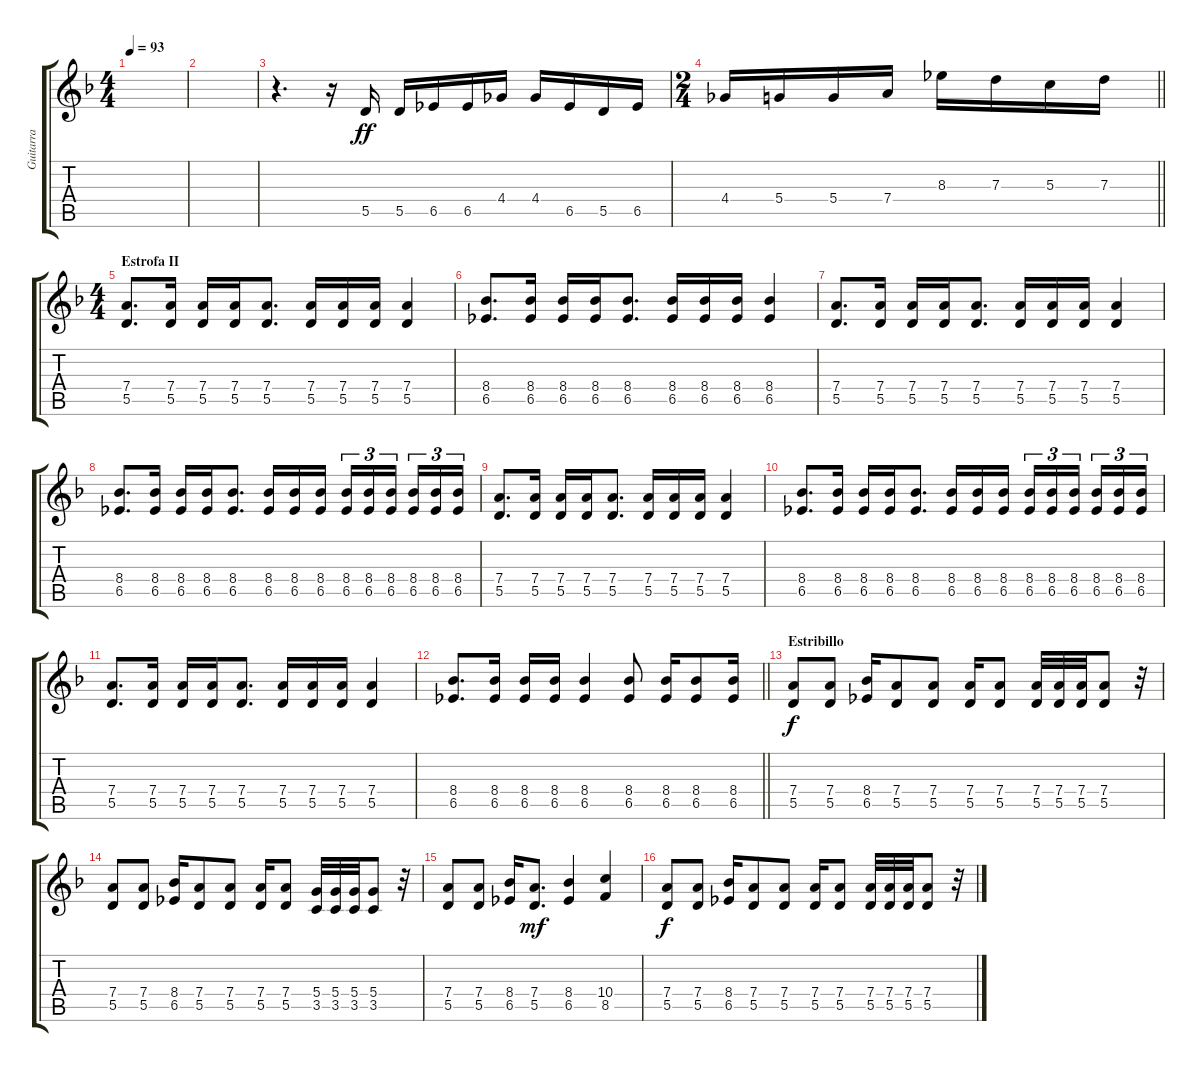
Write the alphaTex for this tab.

\track ("Guitarra" "Guitarra") {instrument distortionguitar}
\staff {score tabs}
\tuning (E4 B3 G3 D3 A2 E2) {hide}
\ts (4 4)
\tempo 93
\clef g2
\ks dminor
|
|
r.4{d} r.16 5.5.16{dy ff volume 10 balance 12} 5.5.16 6.5.16 6.5.16 4.4.16 4.4.16 6.5.16 5.5.16 6.5.16 |
\ts (2 4)
\barLineRight lightlight
4.4.16 5.4.16 5.4.16 7.4.16 8.3.16 7.3.16 5.3.16 7.3.16 |
\ts (4 4)
\section ("" "Estrofa II")
(7.4 5.5).8{d volume 12 balance 12} (7.4 5.5).16 (7.4 5.5).16 (7.4 5.5).16 (7.4 5.5).8{d} (7.4 5.5).16 (7.4 5.5).16 (7.4 5.5).16 (7.4 5.5).4 |
(8.4 6.5).8{d} (8.4 6.5).16 (8.4 6.5).16 (8.4 6.5).16 (8.4 6.5).8{d} (8.4 6.5).16 (8.4 6.5).16 (8.4 6.5).16 (8.4 6.5).4 |
(7.4 5.5).8{d} (7.4 5.5).16 (7.4 5.5).16 (7.4 5.5).16 (7.4 5.5).8{d} (7.4 5.5).16 (7.4 5.5).16 (7.4 5.5).16 (7.4 5.5).4 |
(8.4 6.5).8{d} (8.4 6.5).16 (8.4 6.5).16 (8.4 6.5).16 (8.4 6.5).8{d} (8.4 6.5).16 (8.4 6.5).16 (8.4 6.5).16 (8.4 6.5).16{tu (3 2)} (8.4 6.5).16{tu (3 2)} (8.4 6.5).16{tu (3 2) beam splitsecondary} (8.4 6.5).16{tu (3 2)} (8.4 6.5).16{tu (3 2)} (8.4 6.5).16{tu (3 2)} |
(7.4 5.5).8{d} (7.4 5.5).16 (7.4 5.5).16 (7.4 5.5).16 (7.4 5.5).8{d} (7.4 5.5).16 (7.4 5.5).16 (7.4 5.5).16 (7.4 5.5).4 |
(8.4 6.5).8{d} (8.4 6.5).16 (8.4 6.5).16 (8.4 6.5).16 (8.4 6.5).8{d} (8.4 6.5).16 (8.4 6.5).16 (8.4 6.5).16 (8.4 6.5).16{tu (3 2)} (8.4 6.5).16{tu (3 2)} (8.4 6.5).16{tu (3 2) beam splitsecondary} (8.4 6.5).16{tu (3 2)} (8.4 6.5).16{tu (3 2)} (8.4 6.5).16{tu (3 2)} |
(7.4 5.5).8{d} (7.4 5.5).16 (7.4 5.5).16 (7.4 5.5).16 (7.4 5.5).8{d} (7.4 5.5).16 (7.4 5.5).16 (7.4 5.5).16 (7.4 5.5).4 |
\barLineRight lightlight
(8.4 6.5).8{d} (8.4 6.5).16 (8.4 6.5).16 (8.4 6.5).16 (8.4 6.5).4 (8.4 6.5).8 (8.4 6.5).16 (8.4 6.5).8 (8.4 6.5).16 |
\section ("" "Estribillo")
(7.4 5.5).8{dy f} (7.4 5.5).8 (8.4 6.5).16 (7.4 5.5).8 (7.4 5.5).8 (7.4 5.5).16 (7.4 5.5).8 (7.4 5.5).32 (7.4 5.5).32 (7.4 5.5).32 (7.4 5.5).8 r.32 |
(7.4 5.5).8 (7.4 5.5).8 (8.4 6.5).16 (7.4 5.5).8 (7.4 5.5).8 (7.4 5.5).16 (7.4 5.5).8 (5.4 3.5).32 (5.4 3.5).32 (5.4 3.5).32 (5.4 3.5).8 r.32 |
(7.4 5.5).8 (7.4 5.5).8 (8.4 6.5).16 (7.4 5.5).8{d dy mf} (8.4 6.5).4 (10.4 8.5).4 |
(7.4 5.5).8{dy f} (7.4 5.5).8 (8.4 6.5).16 (7.4 5.5).8 (7.4 5.5).8 (7.4 5.5).16 (7.4 5.5).8 (7.4 5.5).32 (7.4 5.5).32 (7.4 5.5).32 (7.4 5.5).8 r.32
